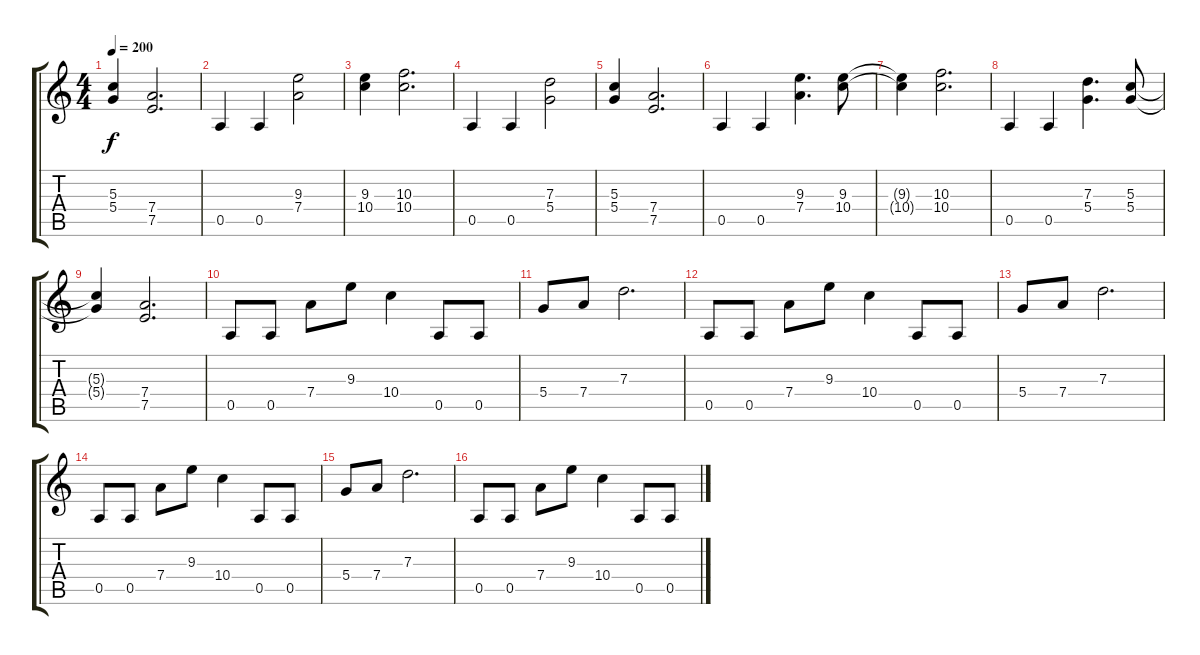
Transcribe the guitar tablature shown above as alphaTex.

\track "" {instrument overdrivenguitar}
\staff {score tabs}
\tuning (E4 B3 G3 D3 A2 E2) {hide}
\ts (4 4)
\tempo 200
\clef g2
\ks c
(5.3{t} 5.4{t}).4{dy f} (7.4 7.5).2{d} |
0.5.4 0.5.4 (9.3 7.4).2 |
(9.3 10.4).4 (10.3 10.4).2{d} |
0.5.4 0.5.4 (7.3 5.4).2 |
(5.3 5.4).4 (7.4 7.5).2{d} |
0.5.4 0.5.4 (9.3 7.4).4{d} (9.3 10.4).8 |
(9.3{t} 10.4{t}).4 (10.3 10.4).2{d} |
0.5.4 0.5.4 (7.3 5.4).4{d} (5.3 5.4).8 |
(5.3{t} 5.4{t}).4 (7.4 7.5).2{d} |
0.5.8 0.5.8 7.4.8 9.3.8 10.4.4 0.5.8 0.5.8 |
5.4.8 7.4.8 7.3.2{d} |
0.5.8 0.5.8 7.4.8 9.3.8 10.4.4 0.5.8 0.5.8 |
5.4.8 7.4.8 7.3.2{d} |
0.5.8 0.5.8 7.4.8 9.3.8 10.4.4 0.5.8 0.5.8 |
5.4.8 7.4.8 7.3.2{d} |
0.5.8 0.5.8 7.4.8 9.3.8 10.4.4 0.5.8 0.5.8
